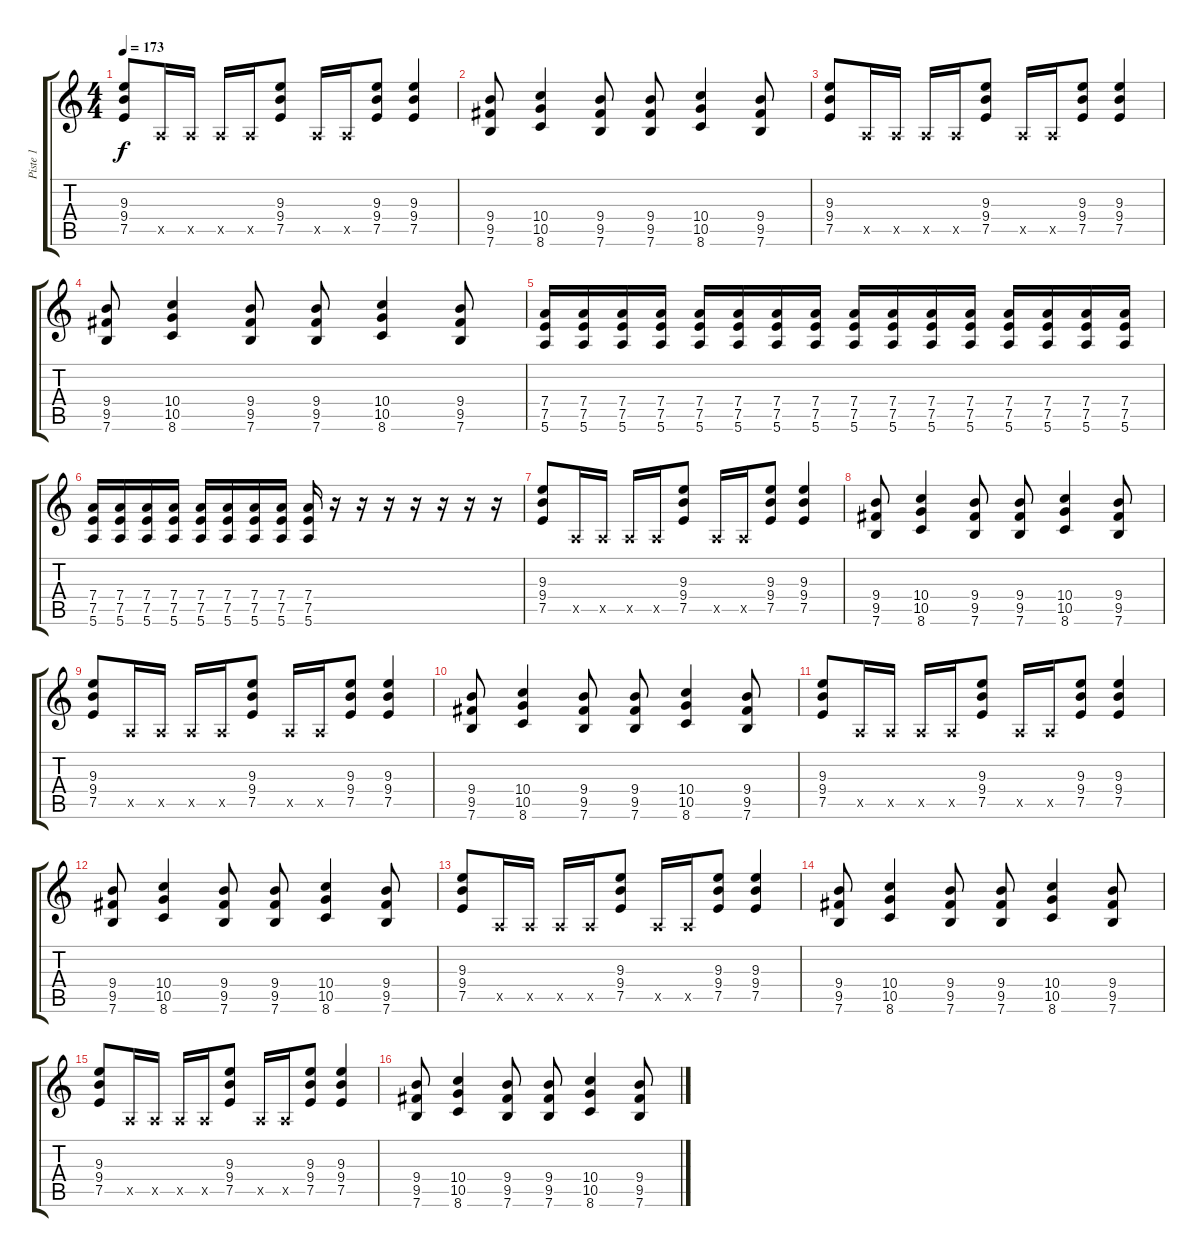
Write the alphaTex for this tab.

\track ("Piste 1" "Piste 1") {instrument overdrivenguitar}
\staff {score tabs}
\tuning (E4 B3 G3 D3 A2 E2) {hide}
\ts (4 4)
\tempo 173
\clef g2
\ks c
(9.3 9.4 7.5).8{dy f} 0.5{x}.16 0.5{x}.16 0.5{x}.16 0.5{x}.16 (9.3 9.4 7.5).8 0.5{x}.16 0.5{x}.16 (9.3 9.4 7.5).8 (9.3 9.4 7.5).4 |
(9.4 9.5 7.6).8 (10.4 10.5 8.6).4 (9.4 9.5 7.6).8 (9.4 9.5 7.6).8 (10.4 10.5 8.6).4 (9.4 9.5 7.6).8 |
(9.3 9.4 7.5).8 0.5{x}.16 0.5{x}.16 0.5{x}.16 0.5{x}.16 (9.3 9.4 7.5).8 0.5{x}.16 0.5{x}.16 (9.3 9.4 7.5).8 (9.3 9.4 7.5).4 |
(9.4 9.5 7.6).8 (10.4 10.5 8.6).4 (9.4 9.5 7.6).8 (9.4 9.5 7.6).8 (10.4 10.5 8.6).4 (9.4 9.5 7.6).8 |
(7.4 7.5 5.6).16 (7.4 7.5 5.6).16 (7.4 7.5 5.6).16 (7.4 7.5 5.6).16 (7.4 7.5 5.6).16 (7.4 7.5 5.6).16 (7.4 7.5 5.6).16 (7.4 7.5 5.6).16 (7.4 7.5 5.6).16 (7.4 7.5 5.6).16 (7.4 7.5 5.6).16 (7.4 7.5 5.6).16 (7.4 7.5 5.6).16 (7.4 7.5 5.6).16 (7.4 7.5 5.6).16 (7.4 7.5 5.6).16 |
(7.4 7.5 5.6).16 (7.4 7.5 5.6).16 (7.4 7.5 5.6).16 (7.4 7.5 5.6).16 (7.4 7.5 5.6).16 (7.4 7.5 5.6).16 (7.4 7.5 5.6).16 (7.4 7.5 5.6).16 (7.4 7.5 5.6).16 r.16 r.16 r.16 r.16 r.16 r.16 r.16 |
(9.3 9.4 7.5).8 0.5{x}.16 0.5{x}.16 0.5{x}.16 0.5{x}.16 (9.3 9.4 7.5).8 0.5{x}.16 0.5{x}.16 (9.3 9.4 7.5).8 (9.3 9.4 7.5).4 |
(9.4 9.5 7.6).8 (10.4 10.5 8.6).4 (9.4 9.5 7.6).8 (9.4 9.5 7.6).8 (10.4 10.5 8.6).4 (9.4 9.5 7.6).8 |
(9.3 9.4 7.5).8 0.5{x}.16 0.5{x}.16 0.5{x}.16 0.5{x}.16 (9.3 9.4 7.5).8 0.5{x}.16 0.5{x}.16 (9.3 9.4 7.5).8 (9.3 9.4 7.5).4 |
(9.4 9.5 7.6).8 (10.4 10.5 8.6).4 (9.4 9.5 7.6).8 (9.4 9.5 7.6).8 (10.4 10.5 8.6).4 (9.4 9.5 7.6).8 |
(9.3 9.4 7.5).8 0.5{x}.16 0.5{x}.16 0.5{x}.16 0.5{x}.16 (9.3 9.4 7.5).8 0.5{x}.16 0.5{x}.16 (9.3 9.4 7.5).8 (9.3 9.4 7.5).4 |
(9.4 9.5 7.6).8 (10.4 10.5 8.6).4 (9.4 9.5 7.6).8 (9.4 9.5 7.6).8 (10.4 10.5 8.6).4 (9.4 9.5 7.6).8 |
(9.3 9.4 7.5).8 0.5{x}.16 0.5{x}.16 0.5{x}.16 0.5{x}.16 (9.3 9.4 7.5).8 0.5{x}.16 0.5{x}.16 (9.3 9.4 7.5).8 (9.3 9.4 7.5).4 |
(9.4 9.5 7.6).8 (10.4 10.5 8.6).4 (9.4 9.5 7.6).8 (9.4 9.5 7.6).8 (10.4 10.5 8.6).4 (9.4 9.5 7.6).8 |
(9.3 9.4 7.5).8 0.5{x}.16 0.5{x}.16 0.5{x}.16 0.5{x}.16 (9.3 9.4 7.5).8 0.5{x}.16 0.5{x}.16 (9.3 9.4 7.5).8 (9.3 9.4 7.5).4 |
(9.4 9.5 7.6).8 (10.4 10.5 8.6).4 (9.4 9.5 7.6).8 (9.4 9.5 7.6).8 (10.4 10.5 8.6).4 (9.4 9.5 7.6).8
